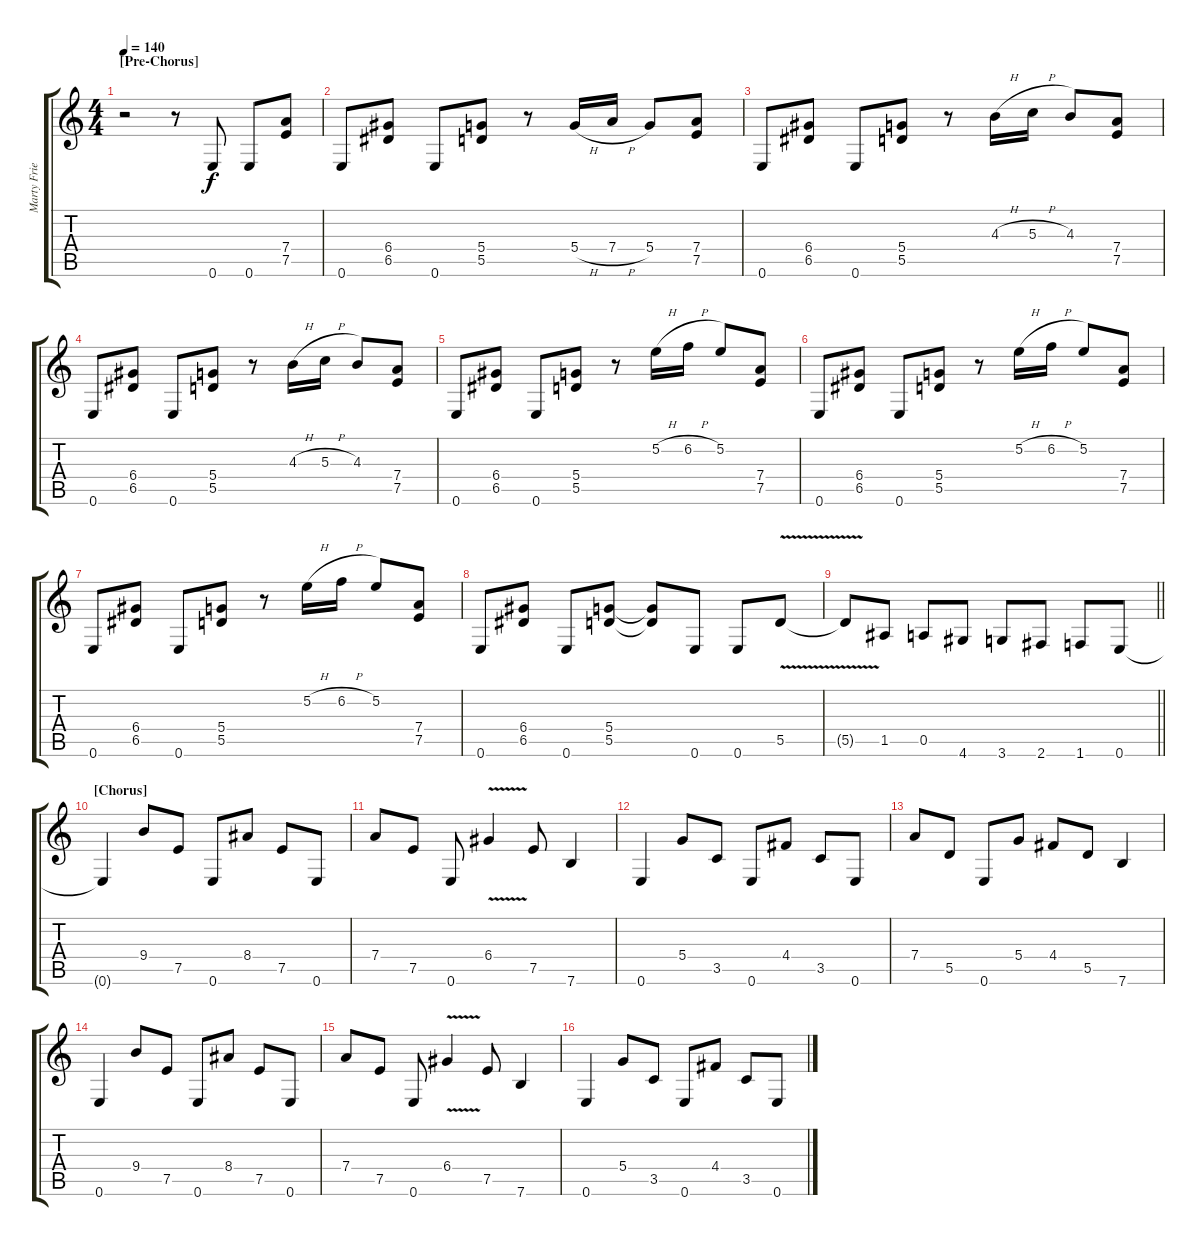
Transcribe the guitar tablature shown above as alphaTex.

\track ("Marty Friedman" "Marty Frie") {instrument distortionguitar}
\staff {score tabs}
\tuning (E4 B3 G3 D3 A2 E2) {hide}
\ts (4 4)
\section ("" "[Pre-Chorus]")
\tempo 140
\clef g2
\ks c
r.2{dy f} r.8 0.6.8 0.6.8 (7.4 7.5).8 |
0.6.8 (6.4 6.5).8 0.6.8 (5.4 5.5).8 r.8 5.4{h}.16 7.4{h}.16 5.4.8 (7.4 7.5).8 |
0.6.8 (6.4 6.5).8 0.6.8 (5.4 5.5).8 r.8 4.3{h}.16 5.3{h}.16 4.3.8 (7.4 7.5).8 |
0.6.8 (6.4 6.5).8 0.6.8 (5.4 5.5).8 r.8 4.3{h}.16 5.3{h}.16 4.3.8 (7.4 7.5).8 |
0.6.8 (6.4 6.5).8 0.6.8 (5.4 5.5).8 r.8 5.2{h}.16 6.2{h}.16 5.2.8 (7.4 7.5).8 |
0.6.8 (6.4 6.5).8 0.6.8 (5.4 5.5).8 r.8 5.2{h}.16 6.2{h}.16 5.2.8 (7.4 7.5).8 |
0.6.8 (6.4 6.5).8 0.6.8 (5.4 5.5).8 r.8 5.2{h}.16 6.2{h}.16 5.2.8 (7.4 7.5).8 |
0.6.8 (6.4 6.5).8 0.6.8 (5.4 5.5).8 (5.4{t} 5.5{t}).8 0.6.8 0.6.8 5.5{v}.8 |
\barLineRight lightlight
5.5{t}.8 1.5.8 0.5.8 4.6.8 3.6.8 2.6.8 1.6.8 0.6.8 |
\section ("" "[Chorus]")
0.6{t}.4 9.4.8 7.5.8 0.6.8 8.4.8 7.5.8 0.6.8 |
7.4.8 7.5.8 0.6.8 6.4{v}.4 7.5.8 7.6.4 |
0.6.4 5.4.8 3.5.8 0.6.8 4.4.8 3.5.8 0.6.8 |
7.4.8 5.5.8 0.6.8 5.4.8 4.4.8 5.5.8 7.6.4 |
0.6.4 9.4.8 7.5.8 0.6.8 8.4.8 7.5.8 0.6.8 |
7.4.8 7.5.8 0.6.8 6.4{v}.4 7.5.8 7.6.4 |
0.6.4 5.4.8 3.5.8 0.6.8 4.4.8 3.5.8 0.6.8
